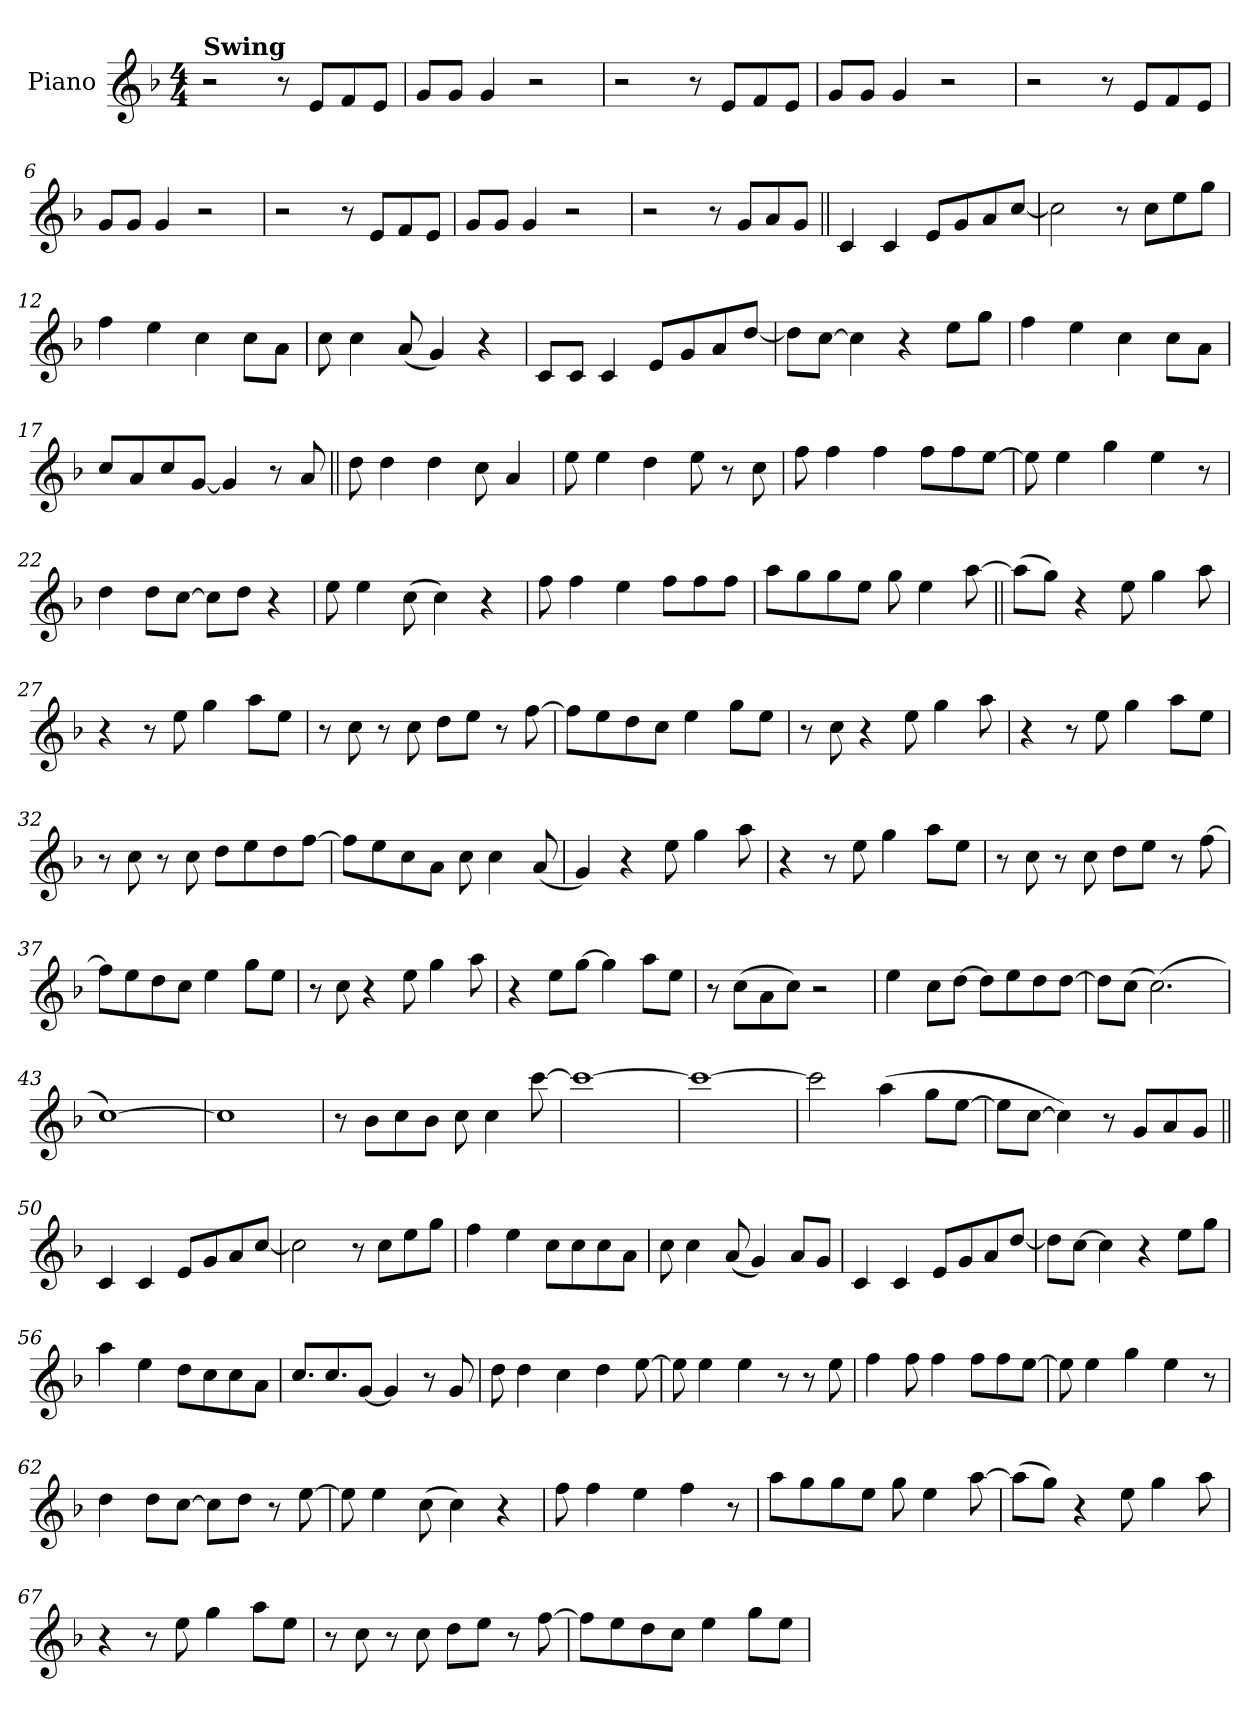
**kern
*part1
*staff1
*I"Piano
*I'Pno.
*clefG2
*k[b-]
*M4/4
*MM160
=1
!LO:TX:a:B:t=Swing
2r
8r
8e!L
8f!
8e!J
=2
8g!L
8g!J
4g!
2r
=3
2r
8r
8e!L
8f!
8e!J
=4
8g!L
8g!J
4g!
2r
=5
2r
8r
8e!L
8f!
8e!J
=6
8g!L
8g!J
4g!
2r
=7
2r
8r
8e!L
8f!
8e!J
=8
8g!L
8g!J
4g!
2r
=9
2r
8r
8gL
8a
8gJ
=10||
4c
4c
8eL
8g
8a
[8ccJ
=11
2cc]
8r
8ccL
8ee
8ggJ
=12
4ff
4ee
4cc
8ccL
8aJ
=13
8cc
4cc
(8a
4g)
4r
=14
8cL
8cJ
4c
8eL
8g
8a
[8ddJ
=15
8ddL]
[8ccJ
4cc]
4r
8eeL
8ggJ
=16
4ff
4ee
4cc
8ccL
8aJ
=17
8ccL
8a
8cc
[8gJ
4g]
8r
8a
=18||
8dd
4dd
4dd
8cc
4a
=19
8ee
4ee
4dd
8ee
8r
8cc
=20
8ff
4ff
4ff
8ffL
8ff
[8eeJ
=21
8ee]
4ee
4gg
4ee
8r
=22
4dd
8ddL
[8ccJ
8ccL]
8ddJ
4r
=23
8ee
4ee
(8cc
4cc)
4r
=24
8ff
4ff
4ee
8ffL
8ff
8ffJ
=25
8aaL
8gg
8gg
8eeJ
8gg
4ee
[8aa
=26||
(8aaL]
8ggJ)
4r
8ee
4gg
8aa
=27
4r
8r
8ee
4gg
8aaL
8eeJ
=28
8r
8cc
8r
8cc
8ddL
8eeJ
8r
[8ff
=29
8ffL]
8ee
8dd
8ccJ
4ee
8ggL
8eeJ
=30
8r
8cc
4r
8ee
4gg
8aa
=31
4r
8r
8ee
4gg
8aaL
8eeJ
=32
8r
8cc
8r
8cc
8ddL
8ee
8dd
[8ffJ
=33
8ffL]
8ee
8cc
8aJ
8cc
4cc
(8a
=34
4g)
4r
8ee
4gg
8aa
=35
4r
8r
8ee
4gg
8aaL
8eeJ
=36
8r
8cc
8r
8cc
8ddL
8eeJ
8r
[8ff
=37
8ffL]
8ee
8dd
8ccJ
4ee
8ggL
8eeJ
=38
8r
8cc
4r
8ee
4gg
8aa
=39
4r
8eeL
[8ggJ
4gg]
8aaL
8eeJ
=40
8r
(8ccL
8a
8ccJ)
2r
=41
4ee
8ccL
[8ddJ
8ddL]
8ee
8dd
[8ddJ
=42
8ddL]
(8ccJ
(2.cc)
=43
[1cc)
=44
1cc]
=45
8r
8b-L
8cc
8b-J
8cc
4cc
[8ccc
=46
1ccc_
=47
1ccc_
=48
2ccc]
(4aa
8ggL
[8eeJ
=49
8eeL]
[8ccJ
4cc])
8r
8gL
8a
8gJ
=50||
4c
4c
8eL
8g
8a
[8ccJ
=51
2cc]
8r
8ccL
8ee
8ggJ
=52
4ff
4ee
8ccL
8cc
8cc
8aJ
=53
8cc
4cc
(8a
4g)
8aL
8gJ
=54
4c
4c
8eL
8g
8a
[8ddJ
=55
8ddL]
[8ccJ
4cc]
4r
8eeL
8ggJ
=56
4aa
4ee
8ddL
8cc
8cc
8aJ
=57
8.ccL
8.cc
[8gJ
4g]
8r
8g
=58
8dd
4dd
4cc
4dd
[8ee
=59
8ee]
4ee
4ee
8r
8r
8ee
=60
4ff
8ff
4ff
8ffL
8ff
[8eeJ
=61
8ee]
4ee
4gg
4ee
8r
=62
4dd
8ddL
[8ccJ
8ccL]
8ddJ
8r
[8ee
=63
8ee]
4ee
(8cc
4cc)
4r
=64
8ff
4ff
4ee
4ff
8r
=65
8aaL
8gg
8gg
8eeJ
8gg
4ee
[8aa
=66
(8aaL]
8ggJ)
4r
8ee
4gg
8aa
=67
4r
8r
8ee
4gg
8aaL
8eeJ
=68
8r
8cc
8r
8cc
8ddL
8eeJ
8r
[8ff
=69
8ffL]
8ee
8dd
8ccJ
4ee
8ggL
8eeJ
=
*-
